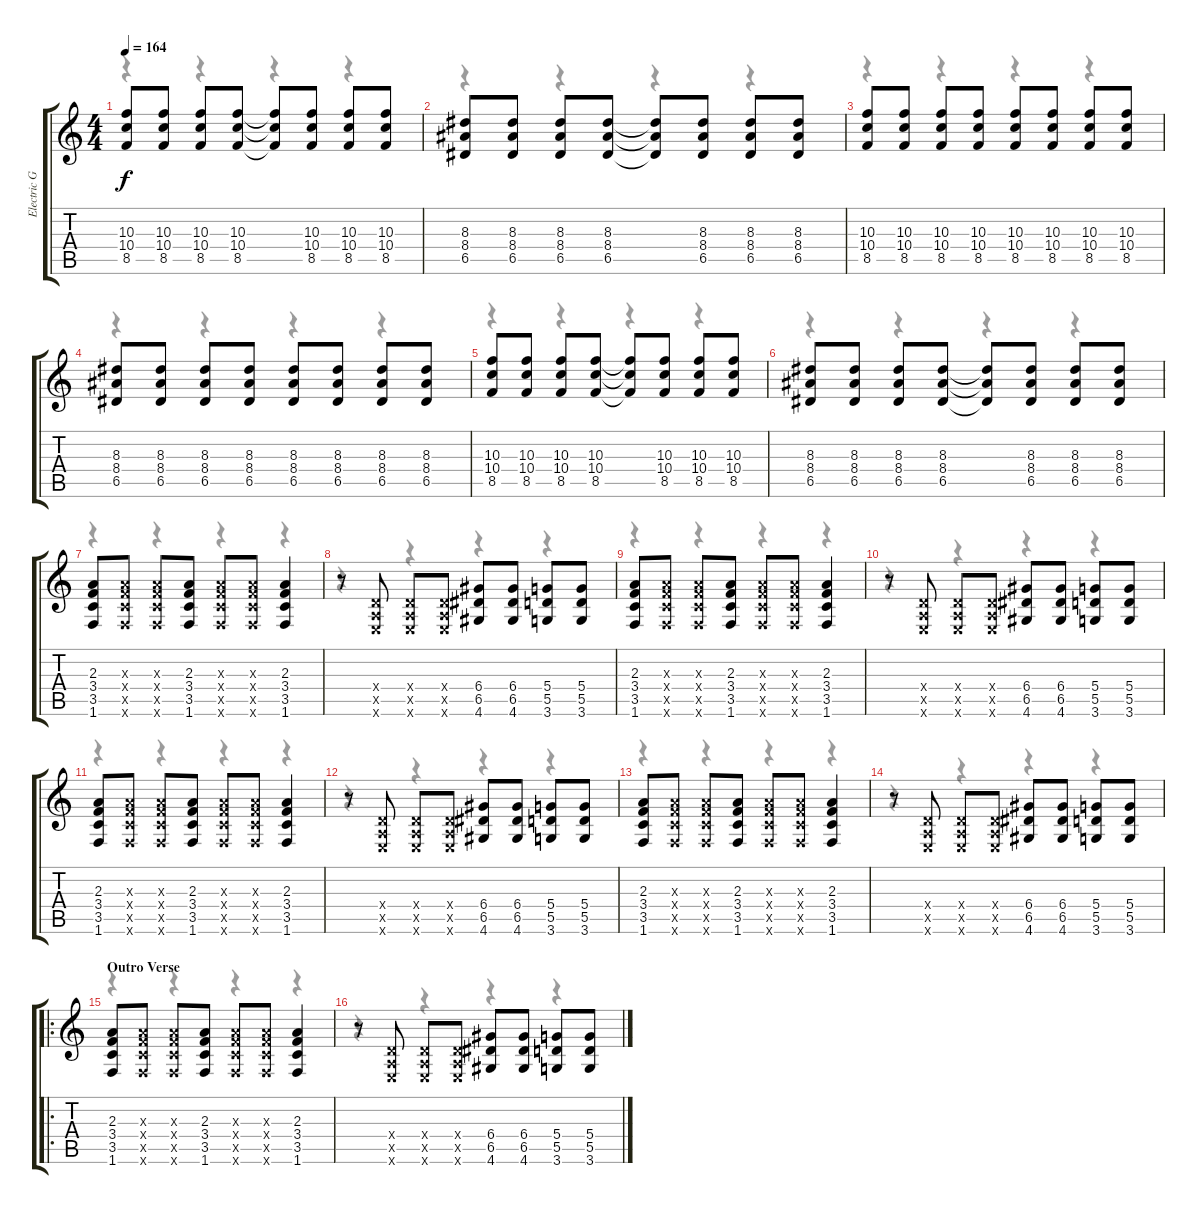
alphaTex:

\track ("Electric Guitar II" "Electric G") {instrument overdrivenguitar}
\staff {score tabs}
\tuning (E4 B3 G3 D3 A2 E2) {hide}
\voice
\ts (4 4)
\tempo 164
\clef g2
\ks c
(10.3 10.4 8.5).8{dy f} (10.3 10.4 8.5).8 (10.3 10.4 8.5).8 (10.3 10.4 8.5).8 (10.3{t} 10.4{t} 8.5{t}).8 (10.3 10.4 8.5).8 (10.3 10.4 8.5).8 (10.3 10.4 8.5).8 |
(8.3 8.4 6.5).8 (8.3 8.4 6.5).8 (8.3 8.4 6.5).8 (8.3 8.4 6.5).8 (8.3{t} 8.4{t} 6.5{t}).8 (8.3 8.4 6.5).8 (8.3 8.4 6.5).8 (8.3 8.4 6.5).8 |
(10.3 10.4 8.5).8 (10.3 10.4 8.5).8 (10.3 10.4 8.5).8 (10.3 10.4 8.5).8 (10.3 10.4 8.5).8 (10.3 10.4 8.5).8 (10.3 10.4 8.5).8 (10.3 10.4 8.5).8 |
(8.3 8.4 6.5).8 (8.3 8.4 6.5).8 (8.3 8.4 6.5).8 (8.3 8.4 6.5).8 (8.3 8.4 6.5).8 (8.3 8.4 6.5).8 (8.3 8.4 6.5).8 (8.3 8.4 6.5).8 |
(10.3 10.4 8.5).8 (10.3 10.4 8.5).8 (10.3 10.4 8.5).8 (10.3 10.4 8.5).8 (10.3{t} 10.4{t} 8.5{t}).8 (10.3 10.4 8.5).8 (10.3 10.4 8.5).8 (10.3 10.4 8.5).8 |
(8.3 8.4 6.5).8 (8.3 8.4 6.5).8 (8.3 8.4 6.5).8 (8.3 8.4 6.5).8 (8.3{t} 8.4{t} 6.5{t}).8 (8.3 8.4 6.5).8 (8.3 8.4 6.5).8 (8.3 8.4 6.5).8 |
(2.3 3.4 3.5 1.6).8 (2.3{x} 3.4{x} 3.5{x} 1.6{x}).8 (2.3{x} 3.4{x} 3.5{x} 1.6{x}).8 (2.3 3.4 3.5 1.6).8 (2.3{x} 3.4{x} 3.5{x} 1.6{x}).8 (2.3{x} 3.4{x} 3.5{x} 1.6{x}).8 (2.3 3.4 3.5 1.6).4 |
r.8 (0.4{x} 0.5{x} 0.6{x}).8 (0.4{x} 0.5{x} 0.6{x}).8 (0.4{x} 0.5{x} 0.6{x}).8 (6.4 6.5 4.6).8 (6.4 6.5 4.6).8 (5.4 5.5 3.6).8 (5.4 5.5 3.6).8 |
(2.3 3.4 3.5 1.6).8 (2.3{x} 3.4{x} 3.5{x} 1.6{x}).8 (2.3{x} 3.4{x} 3.5{x} 1.6{x}).8 (2.3 3.4 3.5 1.6).8 (2.3{x} 3.4{x} 3.5{x} 1.6{x}).8 (2.3{x} 3.4{x} 3.5{x} 1.6{x}).8 (2.3 3.4 3.5 1.6).4 |
r.8 (0.4{x} 0.5{x} 0.6{x}).8 (0.4{x} 0.5{x} 0.6{x}).8 (0.4{x} 0.5{x} 0.6{x}).8 (6.4 6.5 4.6).8 (6.4 6.5 4.6).8 (5.4 5.5 3.6).8 (5.4 5.5 3.6).8 |
(2.3 3.4 3.5 1.6).8 (2.3{x} 3.4{x} 3.5{x} 1.6{x}).8 (2.3{x} 3.4{x} 3.5{x} 1.6{x}).8 (2.3 3.4 3.5 1.6).8 (2.3{x} 3.4{x} 3.5{x} 1.6{x}).8 (2.3{x} 3.4{x} 3.5{x} 1.6{x}).8 (2.3 3.4 3.5 1.6).4 |
r.8 (0.4{x} 0.5{x} 0.6{x}).8 (0.4{x} 0.5{x} 0.6{x}).8 (0.4{x} 0.5{x} 0.6{x}).8 (6.4 6.5 4.6).8 (6.4 6.5 4.6).8 (5.4 5.5 3.6).8 (5.4 5.5 3.6).8 |
(2.3 3.4 3.5 1.6).8 (2.3{x} 3.4{x} 3.5{x} 1.6{x}).8 (2.3{x} 3.4{x} 3.5{x} 1.6{x}).8 (2.3 3.4 3.5 1.6).8 (2.3{x} 3.4{x} 3.5{x} 1.6{x}).8 (2.3{x} 3.4{x} 3.5{x} 1.6{x}).8 (2.3 3.4 3.5 1.6).4 |
r.8 (0.4{x} 0.5{x} 0.6{x}).8 (0.4{x} 0.5{x} 0.6{x}).8 (0.4{x} 0.5{x} 0.6{x}).8 (6.4 6.5 4.6).8 (6.4 6.5 4.6).8 (5.4 5.5 3.6).8 (5.4 5.5 3.6).8 |
\ro
\section ("" "Outro Verse")
(2.3 3.4 3.5 1.6).8 (2.3{x} 3.4{x} 3.5{x} 1.6{x}).8 (2.3{x} 3.4{x} 3.5{x} 1.6{x}).8 (2.3 3.4 3.5 1.6).8 (2.3{x} 3.4{x} 3.5{x} 1.6{x}).8 (2.3{x} 3.4{x} 3.5{x} 1.6{x}).8 (2.3 3.4 3.5 1.6).4 |
r.8 (0.4{x} 0.5{x} 0.6{x}).8 (0.4{x} 0.5{x} 0.6{x}).8 (0.4{x} 0.5{x} 0.6{x}).8 (6.4 6.5 4.6).8 (6.4 6.5 4.6).8 (5.4 5.5 3.6).8 (5.4 5.5 3.6).8
\voice
\clef g2
\ottava regular
\simile none
\ks c
r.4{dy f} r.4 r.4 r.4 |
r.4 r.4 r.4 r.4 |
r.4 r.4 r.4 r.4 |
r.4 r.4 r.4 r.4 |
r.4 r.4 r.4 r.4 |
r.4 r.4 r.4 r.4 |
r.4 r.4 r.4 r.4 |
r.4 r.4 r.4 r.4 |
r.4 r.4 r.4 r.4 |
r.4 r.4 r.4 r.4 |
r.4 r.4 r.4 r.4 |
r.4 r.4 r.4 r.4 |
r.4 r.4 r.4 r.4 |
r.4 r.4 r.4 r.4 |
r.4 r.4 r.4 r.4 |
r.4 r.4 r.4 r.4
